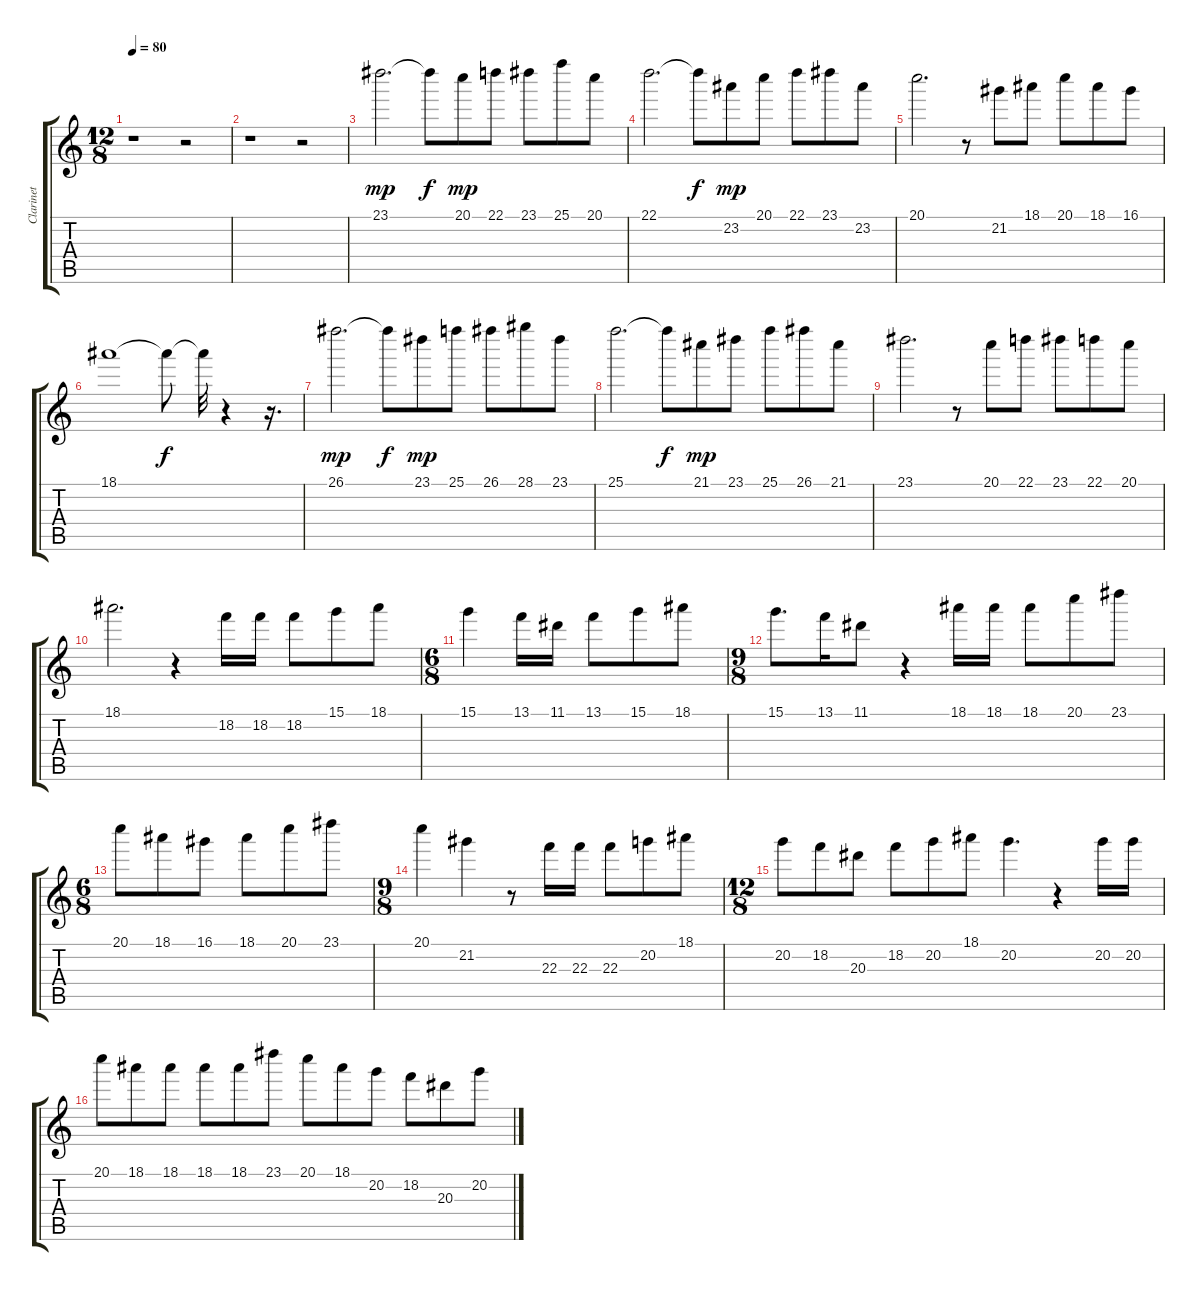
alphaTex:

\track ("Clarinet" "Clarinet") {instrument acousticguitarsteel}
\staff {score tabs}
\tuning (E4 B3 G3 D3 A2 E2) {hide}
\ts (12 8)
\tempo 80
\clef g2
\ks c
r.1{dy f} r.2 |
r.1 r.2 |
23.1.2{d dy mp} 23.1{t}.8{dy f} 20.1.8{dy mp} 22.1.8 23.1.8 25.1.8 20.1.8 |
22.1.2{d} 22.1{t}.8{dy f} 23.2.8{dy mp} 20.1.8 22.1.8 23.1.8 23.2.8 |
20.1.2{d} r.8 21.2.8 18.1.8 20.1.8 18.1.8 16.1.8 |
18.1.1 18.1{t}.8{dy f} 18.1{t}.32 r.4 r.16{d} |
26.1.2{d dy mp} 26.1{t}.8{dy f} 23.1.8{dy mp} 25.1.8 26.1.8 28.1.8 23.1.8 |
25.1.2{d} 25.1{t}.8{dy f} 21.1.8{dy mp} 23.1.8 25.1.8 26.1.8 21.1.8 |
23.1.2{d} r.8 20.1.8 22.1.8 23.1.8 22.1.8 20.1.8 |
18.1.2{d} r.4 18.2.16 18.2.16 18.2.8 15.1.8 18.1.8 |
\ts (6 8)
15.1.4 13.1.16 11.1.16 13.1.8 15.1.8 18.1.8 |
\ts (9 8)
15.1.8{d} 13.1.16 11.1.8 r.4 18.1.16 18.1.16 18.1.8 20.1.8 23.1.8 |
\ts (6 8)
20.1.8 18.1.8 16.1.8 18.1.8 20.1.8 23.1.8 |
\ts (9 8)
20.1.4 21.2.4 r.8 22.3.16 22.3.16 22.3.8 20.2.8 18.1.8 |
\ts (12 8)
20.2.8 18.2.8 20.3.8 18.2.8 20.2.8 18.1.8 20.2.4{d} r.4 20.2.16 20.2.16 |
20.1.8 18.1.8 18.1.8 18.1.8 18.1.8 23.1.8 20.1.8 18.1.8 20.2.8 18.2.8 20.3.8 20.2.8
